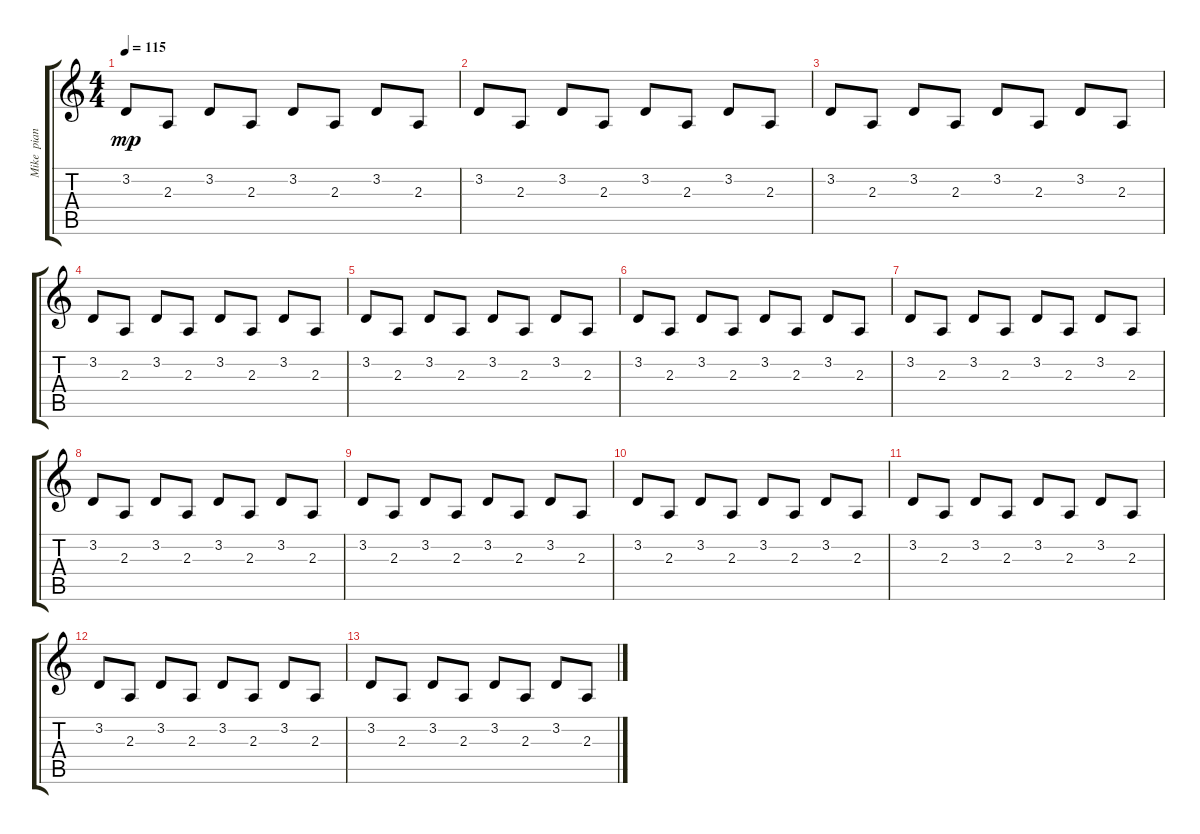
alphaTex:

\track ("Mike  piano" "Mike  pian") {instrument brightacousticpiano}
\staff {score tabs}
\tuning (E4 B3 G3 D3 A2 E2) {hide}
\ts (4 4)
\tempo 115
\clef g2
\ks c
3.2.8{dy mp} 2.3.8 3.2.8 2.3.8 3.2.8 2.3.8 3.2.8 2.3.8 |
3.2.8 2.3.8 3.2.8 2.3.8 3.2.8 2.3.8 3.2.8 2.3.8 |
3.2.8 2.3.8 3.2.8 2.3.8 3.2.8 2.3.8 3.2.8 2.3.8 |
3.2.8 2.3.8 3.2.8 2.3.8 3.2.8 2.3.8 3.2.8 2.3.8 |
3.2.8 2.3.8 3.2.8 2.3.8 3.2.8 2.3.8 3.2.8 2.3.8 |
3.2.8 2.3.8 3.2.8 2.3.8 3.2.8 2.3.8 3.2.8 2.3.8 |
3.2.8 2.3.8 3.2.8 2.3.8 3.2.8 2.3.8 3.2.8 2.3.8 |
3.2.8 2.3.8 3.2.8 2.3.8 3.2.8 2.3.8 3.2.8 2.3.8 |
3.2.8 2.3.8 3.2.8 2.3.8 3.2.8 2.3.8 3.2.8 2.3.8 |
3.2.8 2.3.8 3.2.8 2.3.8 3.2.8 2.3.8 3.2.8 2.3.8 |
3.2.8 2.3.8 3.2.8 2.3.8 3.2.8 2.3.8 3.2.8 2.3.8 |
3.2.8 2.3.8 3.2.8 2.3.8 3.2.8 2.3.8 3.2.8 2.3.8 |
3.2.8 2.3.8 3.2.8 2.3.8 3.2.8 2.3.8 3.2.8 2.3.8
